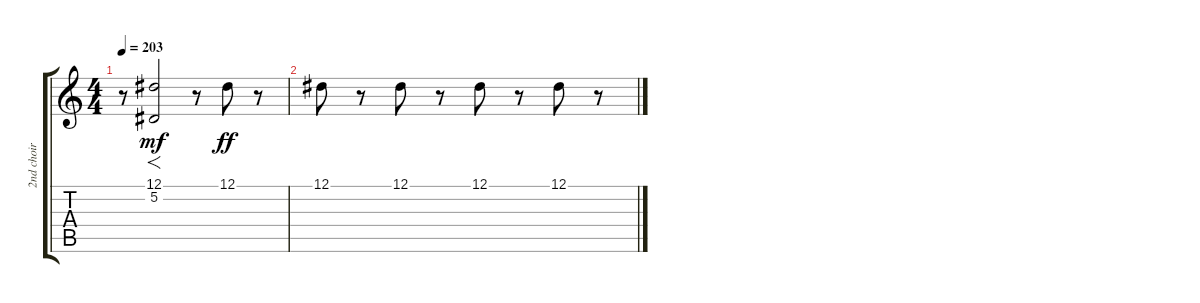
\track ("2nd choir" "2nd choir") {instrument pad4choir}
\staff {score tabs}
\tuning (Eb4 Bb3 Gb3 Db3 Ab2 Eb2) {hide}
\ts (4 4)
\tempo 203
\clef g2
\ks c
r.8{dy ff} (12.1 5.2).2{f dy mf} r.8 12.1.8{dy ff} r.8 |
12.1.8 r.8 12.1.8 r.8 12.1.8 r.8 12.1.8 r.8
